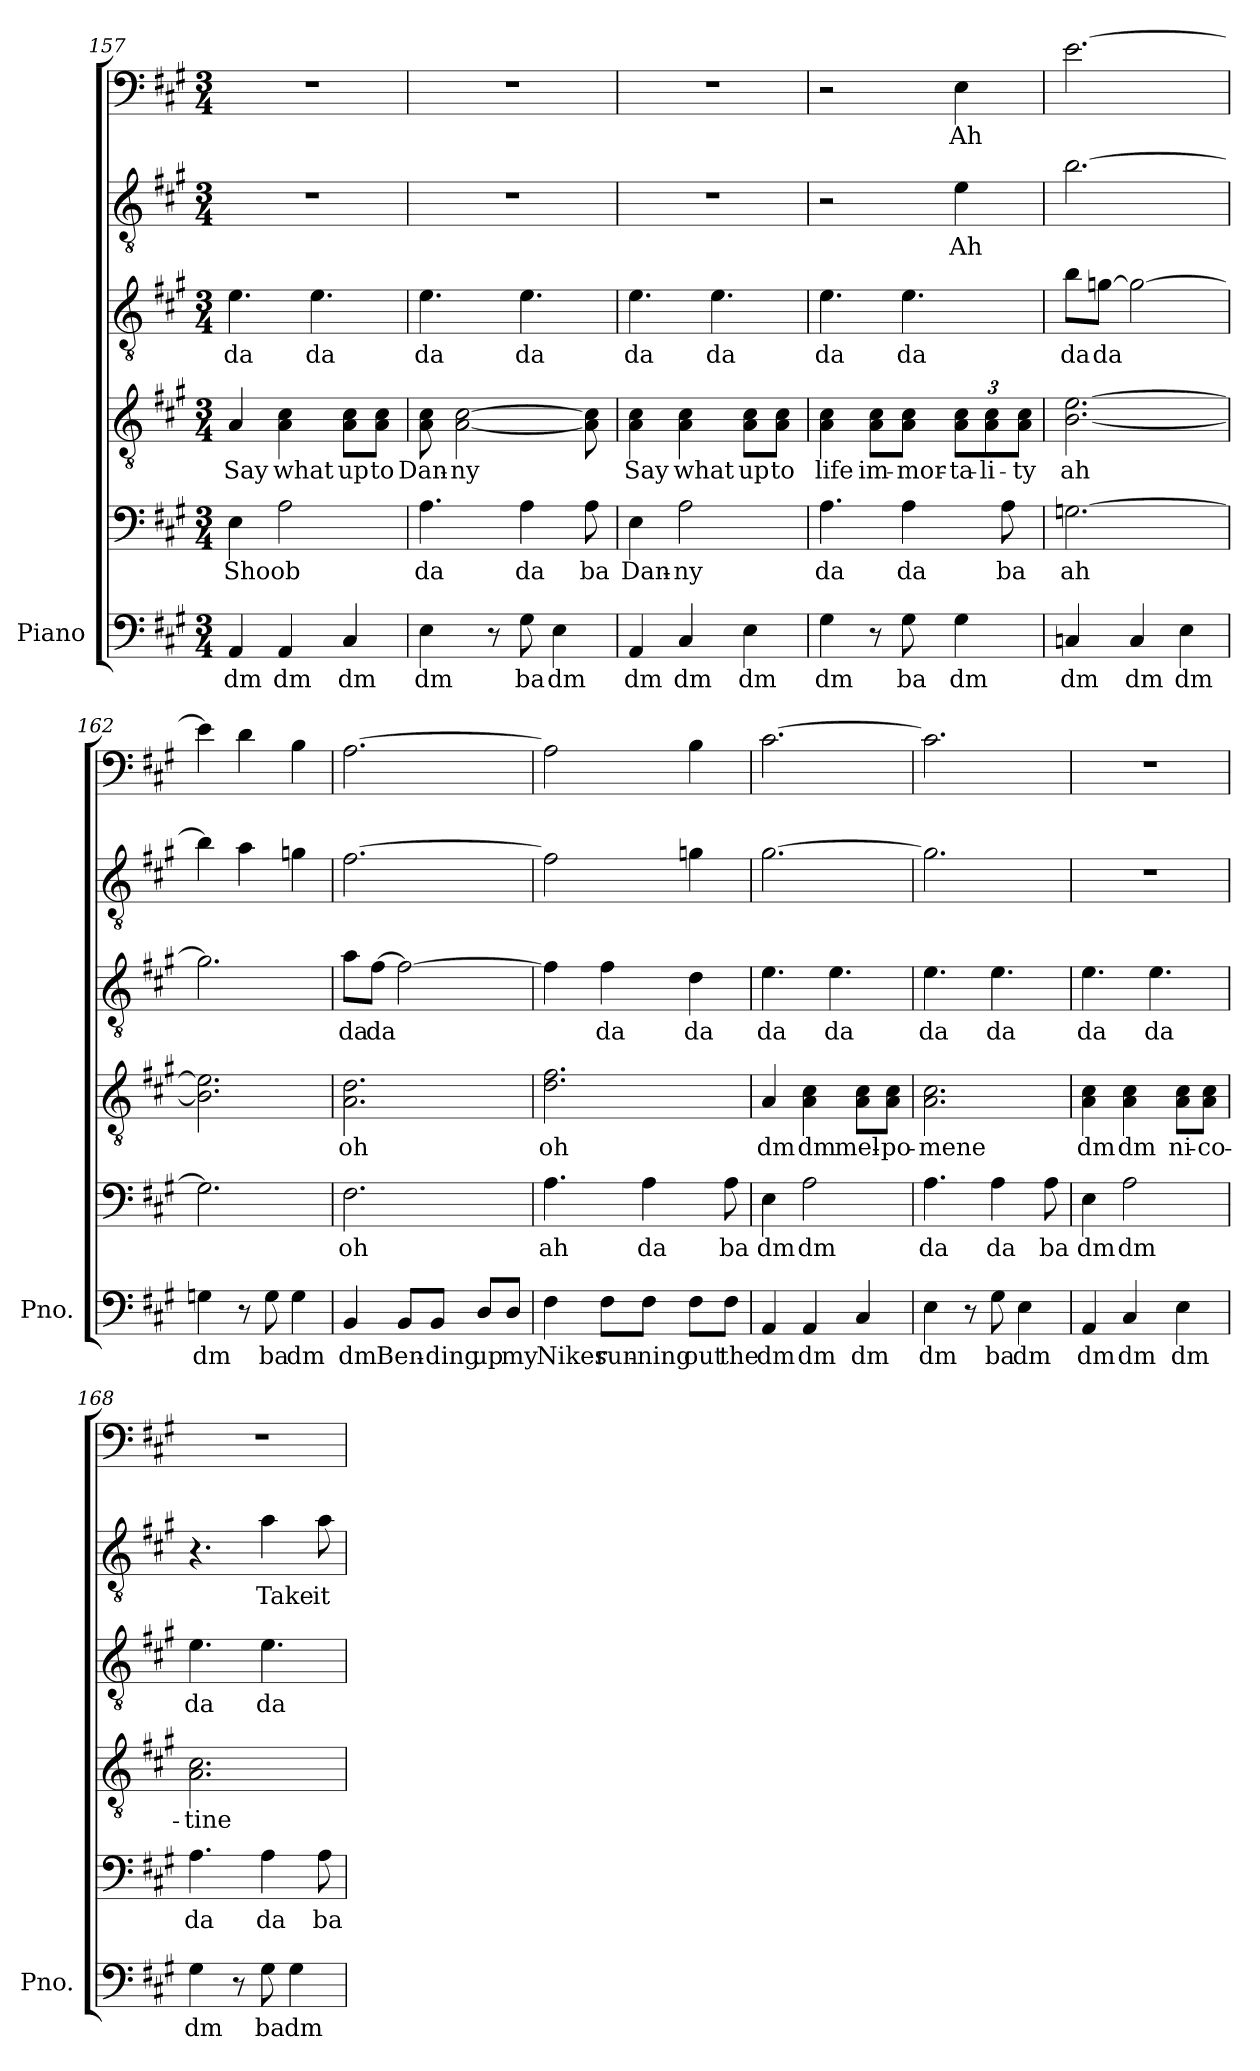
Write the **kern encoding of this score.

**kern	**text	**kern	**text	**kern	**text	**kern	**text	**kern	**text	**kern	**text
*part1	*part1	*part1	*part1	*part1	*part1	*part1	*part1	*part1	*part1	*part1	*part1
*staff6	*staff6	*staff5	*staff5	*staff4	*staff4	*staff3	*staff3	*staff2	*staff2	*staff1	*staff1
*I"Piano	*	*	*	*	*	*	*	*	*	*	*
*I'Pno.	*	*	*	*	*	*	*	*	*	*	*
*clefF4	*	*clefF4	*	*clefGv2	*	*clefGv2	*	*clefGv2	*	*clefF4	*
*k[f#c#g#]	*	*k[f#c#g#]	*	*k[f#c#g#]	*	*k[f#c#g#]	*	*k[f#c#g#]	*	*k[f#c#g#]	*
*M3/4	*	*M3/4	*	*M3/4	*	*M3/4	*	*M3/4	*	*M3/4	*
=157	=157	=157	=157	=157	=157	=157	=157	=157	=157	=157	=157
!	!LO:LY:b	!	!LO:LY:b	!	!LO:LY:b	!	!LO:LY:b	!	!	!	!
4AA/	dm	4E\	Shoob	4A/	Say	4.e\	da	2.r	.	2.r	.
!	!LO:LY:b	!	!	!	!LO:LY:b	!	!	!	!	!	!
4AA/	dm	2A\	.	4A\ 4c#\	what	.	.	.	.	.	.
!	!	!	!	!	!	!	!LO:LY:b	!	!	!	!
.	.	.	.	.	.	4.e\	da	.	.	.	.
!	!LO:LY:b	!	!	!	!LO:LY:b	!	!	!	!	!	!
4C#/	dm	.	.	8A\ 8c#\L	up	.	.	.	.	.	.
!	!	!	!	!	!LO:LY:b	!	!	!	!	!	!
.	.	.	.	8A\ 8c#\J	to	.	.	.	.	.	.
=158	=158	=158	=158	=158	=158	=158	=158	=158	=158	=158	=158
!	!LO:LY:b	!	!LO:LY:b	!	!LO:LY:b	!	!LO:LY:b	!	!	!	!
4E\	dm	4.A\	da	8A\ 8c#\	Dan-	4.e\	da	2.r	.	2.r	.
!	!	!	!	!	!LO:LY:b	!	!	!	!	!	!
.	.	.	.	[2A\ [2c#\	-ny	.	.	.	.	.	.
8r	.	.	.	.	.	.	.	.	.	.	.
!	!LO:LY:b	!	!LO:LY:b	!	!	!	!LO:LY:b	!	!	!	!
8G#\	ba	4A\	da	.	.	4.e\	da	.	.	.	.
!	!LO:LY:b	!	!	!	!	!	!	!	!	!	!
4E\	dm	.	.	.	.	.	.	.	.	.	.
!	!	!	!LO:LY:b	!	!	!	!	!	!	!	!
.	.	8A\	ba	8A\] 8c#\]	.	.	.	.	.	.	.
=159	=159	=159	=159	=159	=159	=159	=159	=159	=159	=159	=159
!	!LO:LY:b	!	!LO:LY:b	!	!LO:LY:b	!	!LO:LY:b	!	!	!	!
4AA/	dm	4E\	Dan-	4A\ 4c#\	Say	4.e\	da	2.r	.	2.r	.
!	!LO:LY:b	!	!LO:LY:b	!	!LO:LY:b	!	!	!	!	!	!
4C#/	dm	2A\	-ny	4A\ 4c#\	what	.	.	.	.	.	.
!	!	!	!	!	!	!	!LO:LY:b	!	!	!	!
.	.	.	.	.	.	4.e\	da	.	.	.	.
!	!LO:LY:b	!	!	!	!LO:LY:b	!	!	!	!	!	!
4E\	dm	.	.	8A\ 8c#\L	up	.	.	.	.	.	.
!	!	!	!	!	!LO:LY:b	!	!	!	!	!	!
.	.	.	.	8A\ 8c#\J	to	.	.	.	.	.	.
!!LO:LB:g=z
=160	=160	=160	=160	=160	=160	=160	=160	=160	=160	=160	=160
!	!LO:LY:b	!	!LO:LY:b	!	!LO:LY:b	!	!LO:LY:b	!	!	!	!
4G#\	dm	4.A\	da	4A\ 4c#\	life	4.e\	da	2r	.	2r	.
!	!	!	!	!	!LO:LY:b	!	!	!	!	!	!
8r	.	.	.	8A\ 8c#\L	im-	.	.	.	.	.	.
!	!LO:LY:b	!	!LO:LY:b	!	!LO:LY:b	!	!LO:LY:b	!	!	!	!
8G#\	ba	4A\	da	8A\ 8c#\J	-mor-	4.e\	da	.	.	.	.
!	!LO:LY:b	!	!	!	!	!	!	!	!	!	!
*	*	*	*	*Xbrackettup	*	*	*	*	*	*	*
!	!	!	!	!	!LO:LY:b	!	!	!	!LO:LY:b	!	!LO:LY:b
4G#\	dm	.	.	12A\ 12c#\L	-ta-	.	.	4e\	Ah	4E\	Ah
!	!	!	!	!	!LO:LY:b	!	!	!	!	!	!
.	.	.	.	12A\ 12c#\	-li-	.	.	.	.	.	.
!	!	!	!LO:LY:b	!	!	!	!	!	!	!	!
.	.	8A\	ba	.	.	.	.	.	.	.	.
!	!	!	!	!	!LO:LY:b	!	!	!	!	!	!
.	.	.	.	12A\ 12c#\J	-ty	.	.	.	.	.	.
=161	=161	=161	=161	=161	=161	=161	=161	=161	=161	=161	=161
!	!LO:LY:b	!	!LO:LY:b	!	!LO:LY:b	!	!LO:LY:b	!	!	!	!
4Cn/	dm	[2.Gn\	ah	[2.B\ [2.e\	ah	8b\L	da	[2.b\	.	[2.e\	.
!	!	!	!	!	!	!	!LO:LY:b	!	!	!	!
.	.	.	.	.	.	[8gn\J	da	.	.	.	.
!	!LO:LY:b	!	!	!	!	!	!	!	!	!	!
4C/	dm	.	.	.	.	2g\_	.	.	.	.	.
!	!LO:LY:b	!	!	!	!	!	!	!	!	!	!
4E\	dm	.	.	.	.	.	.	.	.	.	.
=162	=162	=162	=162	=162	=162	=162	=162	=162	=162	=162	=162
!	!LO:LY:b	!	!	!	!	!	!	!	!	!	!
4Gn\	dm	2.G\]	.	2.B\] 2.e\]	.	2.g\]	.	4b\]	.	4e\]	.
8r	.	.	.	.	.	.	.	4a\	.	4d\	.
!	!LO:LY:b	!	!	!	!	!	!	!	!	!	!
8G\	ba	.	.	.	.	.	.	.	.	.	.
!	!LO:LY:b	!	!	!	!	!	!	!	!	!	!
4G\	dm	.	.	.	.	.	.	4gn\	.	4B\	.
=163	=163	=163	=163	=163	=163	=163	=163	=163	=163	=163	=163
!	!LO:LY:b	!	!LO:LY:b	!	!LO:LY:b	!	!LO:LY:b	!	!	!	!
4BB/	dm	2.F#\	oh	2.A\ 2.d\	oh	8a\L	da	[2.f#\	.	[2.A\	.
!	!	!	!	!	!	!	!LO:LY:b	!	!	!	!
.	.	.	.	.	.	[8f#\J	da	.	.	.	.
!	!LO:LY:b	!	!	!	!	!	!	!	!	!	!
8BB/L	Ben-	.	.	.	.	2f#\_	.	.	.	.	.
!	!LO:LY:b	!	!	!	!	!	!	!	!	!	!
8BB/J	-ding	.	.	.	.	.	.	.	.	.	.
!	!LO:LY:b	!	!	!	!	!	!	!	!	!	!
8D/L	up	.	.	.	.	.	.	.	.	.	.
!	!LO:LY:b	!	!	!	!	!	!	!	!	!	!
8D/J	my	.	.	.	.	.	.	.	.	.	.
=164	=164	=164	=164	=164	=164	=164	=164	=164	=164	=164	=164
!	!LO:LY:b	!	!LO:LY:b	!	!LO:LY:b	!	!	!	!	!	!
4F#\	Nikes	4.A\	ah	2.d\ 2.f#\	oh	4f#\]	.	2f#\]	.	2A\]	.
!	!LO:LY:b	!	!	!	!	!	!LO:LY:b	!	!	!	!
8F#\L	run-	.	.	.	.	4f#\	da	.	.	.	.
!	!LO:LY:b	!	!LO:LY:b	!	!	!	!	!	!	!	!
8F#\J	-ning	4A\	da	.	.	.	.	.	.	.	.
!	!LO:LY:b	!	!	!	!	!	!LO:LY:b	!	!	!	!
8F#\L	out	.	.	.	.	4d\	da	4gn\	.	4B\	.
!	!LO:LY:b	!	!LO:LY:b	!	!	!	!	!	!	!	!
8F#\J	the	8A\	ba	.	.	.	.	.	.	.	.
!!LO:PB:g=z
=165	=165	=165	=165	=165	=165	=165	=165	=165	=165	=165	=165
!	!LO:LY:b	!	!LO:LY:b	!	!LO:LY:b	!	!LO:LY:b	!	!	!	!
4AA/	dm	4E\	dm	4A/	dm	4.e\	da	[2.g#\	.	[2.c#\	.
!	!LO:LY:b	!	!LO:LY:b	!	!LO:LY:b	!	!	!	!	!	!
4AA/	dm	2A\	dm	4A\ 4c#\	dm	.	.	.	.	.	.
!	!	!	!	!	!	!	!LO:LY:b	!	!	!	!
.	.	.	.	.	.	4.e\	da	.	.	.	.
!	!LO:LY:b	!	!	!	!LO:LY:b	!	!	!	!	!	!
4C#/	dm	.	.	8A\ 8c#\L	mel-	.	.	.	.	.	.
!	!	!	!	!	!LO:LY:b	!	!	!	!	!	!
.	.	.	.	8A\ 8c#\J	-po-	.	.	.	.	.	.
=166	=166	=166	=166	=166	=166	=166	=166	=166	=166	=166	=166
!	!LO:LY:b	!	!LO:LY:b	!	!LO:LY:b	!	!LO:LY:b	!	!	!	!
4E\	dm	4.A\	da	2.A\ 2.c#\	-mene	4.e\	da	2.g#\]	.	2.c#\]	.
8r	.	.	.	.	.	.	.	.	.	.	.
!	!LO:LY:b	!	!LO:LY:b	!	!	!	!LO:LY:b	!	!	!	!
8G#\	ba	4A\	da	.	.	4.e\	da	.	.	.	.
!	!LO:LY:b	!	!	!	!	!	!	!	!	!	!
4E\	dm	.	.	.	.	.	.	.	.	.	.
!	!	!	!LO:LY:b	!	!	!	!	!	!	!	!
.	.	8A\	ba	.	.	.	.	.	.	.	.
=167	=167	=167	=167	=167	=167	=167	=167	=167	=167	=167	=167
!	!LO:LY:b	!	!LO:LY:b	!	!LO:LY:b	!	!LO:LY:b	!	!	!	!
4AA/	dm	4E\	dm	4A\ 4c#\	dm	4.e\	da	2.r	.	2.r	.
!	!LO:LY:b	!	!LO:LY:b	!	!LO:LY:b	!	!	!	!	!	!
4C#/	dm	2A\	dm	4A\ 4c#\	dm	.	.	.	.	.	.
!	!	!	!	!	!	!	!LO:LY:b	!	!	!	!
.	.	.	.	.	.	4.e\	da	.	.	.	.
!	!LO:LY:b	!	!	!	!LO:LY:b	!	!	!	!	!	!
4E\	dm	.	.	8A\ 8c#\L	ni-	.	.	.	.	.	.
!	!	!	!	!	!LO:LY:b	!	!	!	!	!	!
.	.	.	.	8A\ 8c#\J	-co-	.	.	.	.	.	.
=168	=168	=168	=168	=168	=168	=168	=168	=168	=168	=168	=168
!	!LO:LY:b	!	!LO:LY:b	!	!LO:LY:b	!	!LO:LY:b	!	!	!	!
4G#\	dm	4.A\	da	2.A\ 2.c#\	-tine	4.e\	da	4.r	.	2.r	.
8r	.	.	.	.	.	.	.	.	.	.	.
!	!LO:LY:b	!	!LO:LY:b	!	!	!	!LO:LY:b	!	!LO:LY:b	!	!
8G#\	ba	4A\	da	.	.	4.e\	da	4a\	Take	.	.
!	!LO:LY:b	!	!	!	!	!	!	!	!	!	!
4G#\	dm	.	.	.	.	.	.	.	.	.	.
!	!	!	!LO:LY:b	!	!	!	!	!	!LO:LY:b	!	!
.	.	8A\	ba	.	.	.	.	8a\	it	.	.
=	=	=	=	=	=	=	=	=	=	=	=
*-	*-	*-	*-	*-	*-	*-	*-	*-	*-	*-	*-
